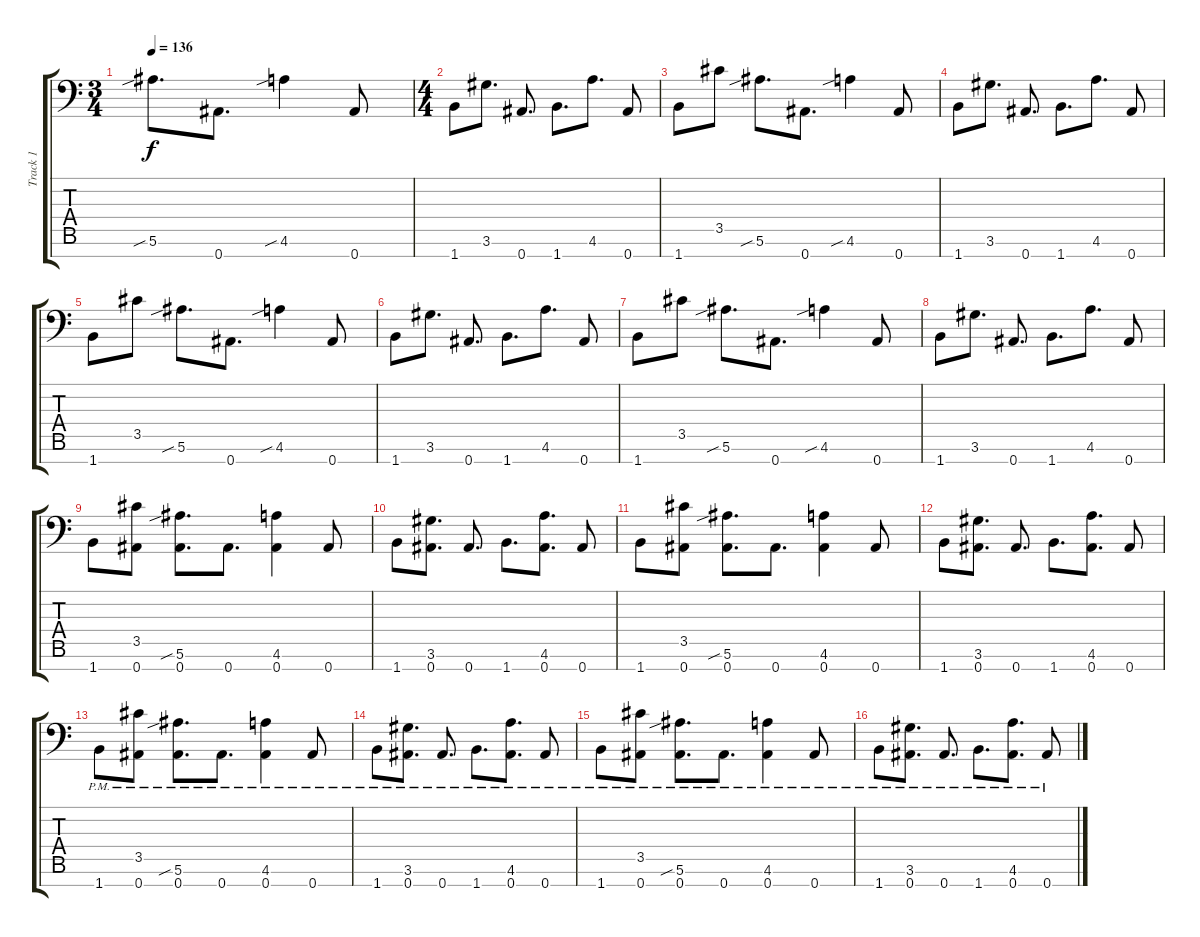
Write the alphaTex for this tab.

\track ("Track 1" "Track 1") {instrument distortionguitar}
\staff {score tabs}
\tuning (F4 C4 Ab3 Eb3 Bb2 F2 Bb1) {hide}
\ts (3 4)
\tempo 136
\clef f4
\ks c
5.6{sib}.8{d dy f} 0.7.8{d} 4.6{sib}.4 0.7.8 |
\ts (4 4)
1.7.8 3.6.8{d} 0.7.8{d} 1.7.8{d} 4.6.8{d} 0.7.8 |
1.7.8 3.5.8 5.6{sib}.8{d} 0.7.8{d} 4.6{sib}.4 0.7.8 |
1.7.8 3.6.8{d} 0.7.8{d} 1.7.8{d} 4.6.8{d} 0.7.8 |
1.7.8 3.5.8 5.6{sib}.8{d} 0.7.8{d} 4.6{sib}.4 0.7.8 |
1.7.8 3.6.8{d} 0.7.8{d} 1.7.8{d} 4.6.8{d} 0.7.8 |
1.7.8 3.5.8 5.6{sib}.8{d} 0.7.8{d} 4.6{sib}.4 0.7.8 |
1.7.8 3.6.8{d} 0.7.8{d} 1.7.8{d} 4.6.8{d} 0.7.8 |
1.7.8 (3.5 0.7).8 (5.6{sib} 0.7).8{d} 0.7.8{d} (4.6 0.7).4 0.7.8 |
1.7.8 (3.6 0.7).8{d} 0.7.8{d} 1.7.8{d} (4.6 0.7).8{d} 0.7.8 |
1.7.8 (3.5 0.7).8 (5.6{sib} 0.7).8{d} 0.7.8{d} (4.6 0.7).4 0.7.8 |
1.7.8 (3.6 0.7).8{d} 0.7.8{d} 1.7.8{d} (4.6 0.7).8{d} 0.7.8 |
1.7{pm}.8 (3.5{pm} 0.7{pm}).8 (5.6{sib pm} 0.7{pm}).8{d} 0.7{pm}.8{d} (4.6{pm} 0.7{pm}).4 0.7{pm}.8 |
1.7{pm}.8 (3.6{pm} 0.7{pm}).8{d} 0.7{pm}.8{d} 1.7{pm}.8{d} (4.6{pm} 0.7{pm}).8{d} 0.7{pm}.8 |
1.7{pm}.8 (3.5{pm} 0.7{pm}).8 (5.6{sib pm} 0.7{pm}).8{d} 0.7{pm}.8{d} (4.6{pm} 0.7{pm}).4 0.7{pm}.8 |
1.7{pm}.8 (3.6{pm} 0.7{pm}).8{d} 0.7{pm}.8{d} 1.7{pm}.8{d} (4.6{pm} 0.7{pm}).8{d} 0.7{pm}.8
